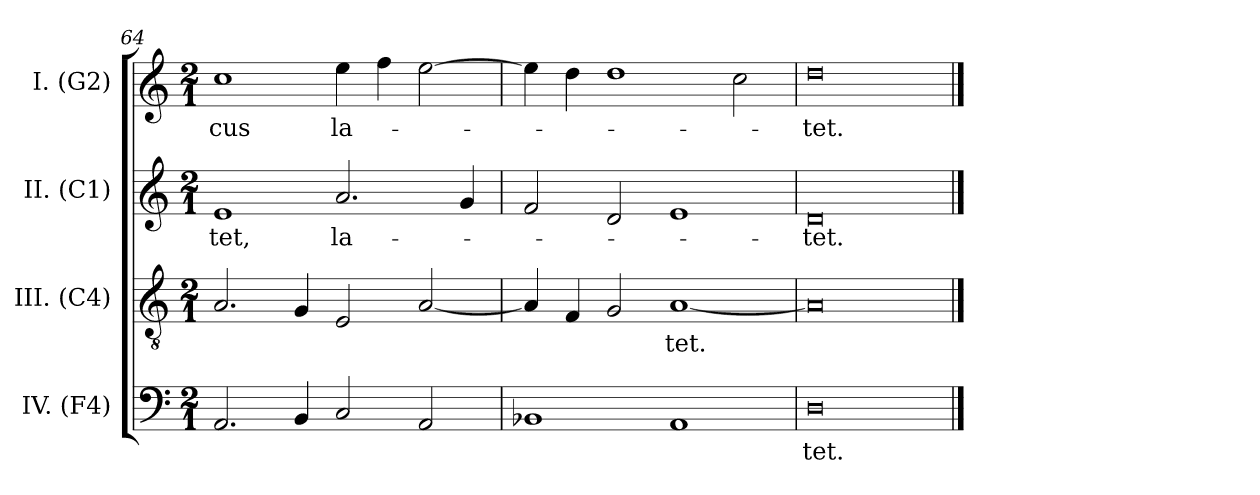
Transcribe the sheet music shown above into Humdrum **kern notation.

**kern	**text	**kern	**text	**kern	**text	**kern	**text
*part4	*part4	*part3	*part3	*part2	*part2	*part1	*part1
*staff4	*staff4	*staff3	*staff3	*staff2	*staff2	*staff1	*staff1
*I"IV. (F4)	*	*I"III. (C4)	*	*I"II. (C1)	*	*I"I. (G2)	*
*I'IV.	*	*I'III.	*	*I'II.	*	*	*
*clefF4	*	*clefGv2	*	*clefG2	*	*clefG2	*
*	*	*ITrd7c12	*	*ITrd7c12	*	*	*
*k[]	*	*k[]	*	*k[]	*	*k[]	*
*C:	*	*C:	*	*C:	*	*C:	*
*M2/1	*	*M2/1	*	*M2/1	*	*M2/1	*
=64	=64	=64	=64	=64	=64	=64	=64
!	!	!	!	!	!LO:LY:b:color=#000000	!	!
!	!	!	!	!	!	!	!LO:LY:b:color=#000000
2.AAi/	.	2.AAi/	.	1Ei	-tet,	1cci	-cus
4BBi/	.	4GGi/	.	.	.	.	.
!	!	!	!	!	!LO:LY:b:color=#000000	!	!
!	!	!	!	!	!	!	!LO:LY:b:color=#000000
2Ci/	.	2EEi/	.	2.Ai/	la-	4eei\	la-
.	.	.	.	.	.	4ffi\	.
2AAi/	.	[2AAi/	.	.	.	[2eei\	.
.	.	.	.	4Gi/	.	.	.
=65	=65	=65	=65	=65	=65	=65	=65
1BB-i	.	4AAi/]	.	2Fi/	.	4eei\]	.
.	.	4FFi/	.	.	.	4ddi\	.
.	.	2GGi/	.	2Di/	.	1ddi	.
!	!	!	!LO:LY:b:color=#000000	!	!	!	!
1AAi	.	[1AAi	-tet.	1Ei	.	.	.
.	.	.	.	.	.	2cci\	.
=66	=66	=66	=66	=66	=66	=66	=66
!	!LO:LY:b:color=#000000	!	!	!	!	!	!
!	!	!	!	!	!LO:LY:b:color=#000000	!	!
!	!	!	!	!	!	!	!LO:LY:b:color=#000000
0Di	-tet.	0AAi]	.	0Di	-tet.	0ddi	-tet.
==	==	==	==	==	==	==	==
*-	*-	*-	*-	*-	*-	*-	*-
